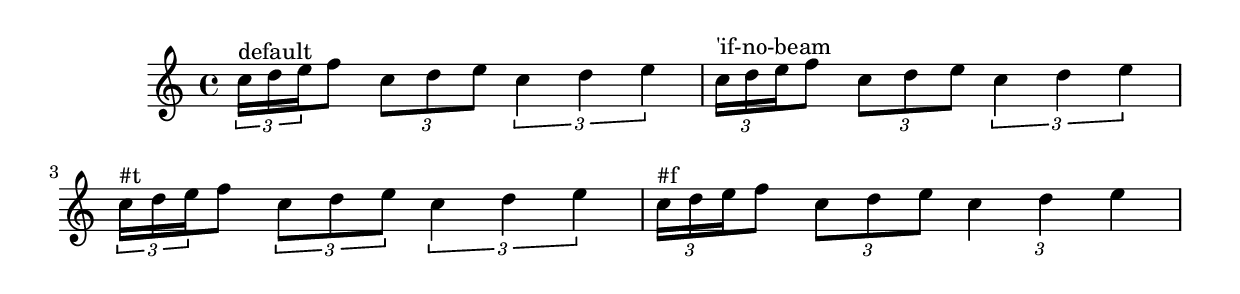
%% DO NOT EDIT this file manually; it is automatically
%% generated from LSR http://lsr.dsi.unimi.it
%% Make any changes in LSR itself, or in Documentation/snippets/new/ ,
%% and then run scripts/auxiliar/makelsr.py
%%
%% This file is in the public domain.
\version "2.17.11"

\header {
  lsrtags = "rhythms, tweaks-and-overrides"

  texidoc = "
The default behavior of tuplet-bracket visibility is to print a bracket
unless there is a beam of the same length as the tuplet. To control the
visibility of tuplet brackets, set the property
@code{'bracket-visibility} to either @code{#t} (always print a
bracket), @code{#f} (never print a bracket) or @code{#'if-no-beam}
(only print a bracket if there is no beam).

"
  doctitle = "Controlling tuplet bracket visibility"
} % begin verbatim


music = \relative c'' {
  \tuplet 3/2 { c16[ d e } f8]
  \tuplet 3/2 { c8 d e }
  \tuplet 3/2 { c4 d e }
}

\new Voice {
  \relative c' {
    << \music s4^"default" >>
    \override TupletBracket.bracket-visibility = #'if-no-beam
    << \music s4^"'if-no-beam" >>
    \override TupletBracket.bracket-visibility = ##t
    << \music s4^"#t" >>
    \override TupletBracket.bracket-visibility = ##f
    << \music s4^"#f" >>
  }
}
